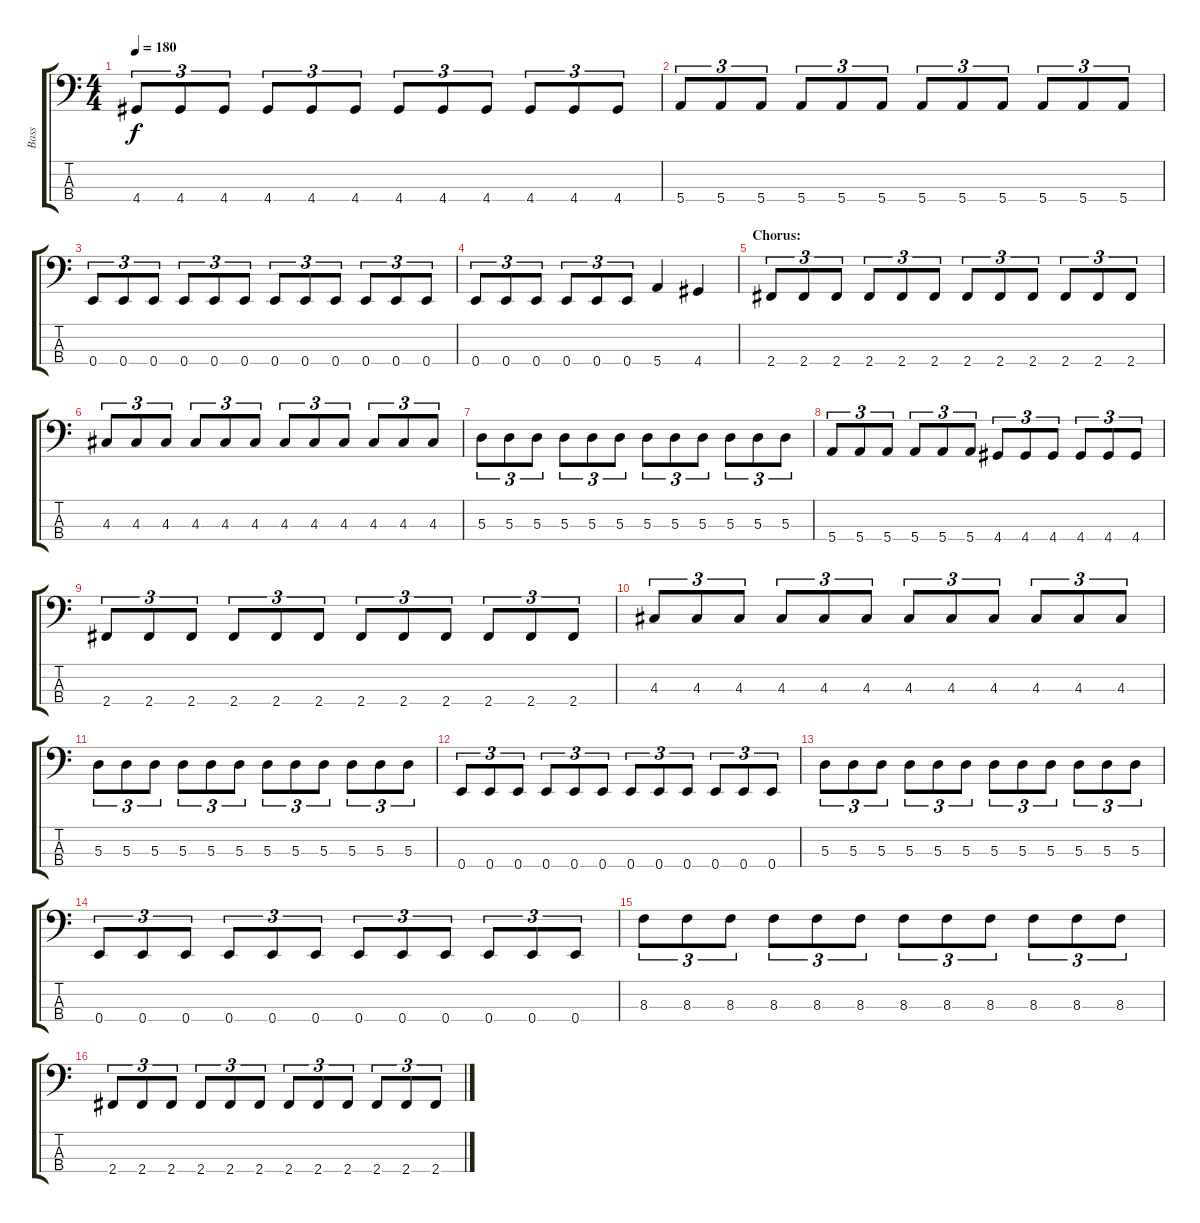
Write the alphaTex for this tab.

\track ("Bass" "Bass") {instrument slapbass2}
\staff {score tabs}
\tuning (G2 D2 A1 E1) {hide}
\ts (4 4)
\tempo 180
\clef f4
\ks c
4.4.8{tu (3 2) dy f} 4.4.8{tu (3 2)} 4.4.8{tu (3 2)} 4.4.8{tu (3 2)} 4.4.8{tu (3 2)} 4.4.8{tu (3 2)} 4.4.8{tu (3 2)} 4.4.8{tu (3 2)} 4.4.8{tu (3 2)} 4.4.8{tu (3 2)} 4.4.8{tu (3 2)} 4.4.8{tu (3 2)} |
5.4.8{tu (3 2)} 5.4.8{tu (3 2)} 5.4.8{tu (3 2)} 5.4.8{tu (3 2)} 5.4.8{tu (3 2)} 5.4.8{tu (3 2)} 5.4.8{tu (3 2)} 5.4.8{tu (3 2)} 5.4.8{tu (3 2)} 5.4.8{tu (3 2)} 5.4.8{tu (3 2)} 5.4.8{tu (3 2)} |
0.4.8{tu (3 2)} 0.4.8{tu (3 2)} 0.4.8{tu (3 2)} 0.4.8{tu (3 2)} 0.4.8{tu (3 2)} 0.4.8{tu (3 2)} 0.4.8{tu (3 2)} 0.4.8{tu (3 2)} 0.4.8{tu (3 2)} 0.4.8{tu (3 2)} 0.4.8{tu (3 2)} 0.4.8{tu (3 2)} |
0.4.8{tu (3 2)} 0.4.8{tu (3 2)} 0.4.8{tu (3 2)} 0.4.8{tu (3 2)} 0.4.8{tu (3 2)} 0.4.8{tu (3 2)} 5.4.4 4.4.4 |
\section ("" "Chorus:")
2.4.8{tu (3 2)} 2.4.8{tu (3 2)} 2.4.8{tu (3 2)} 2.4.8{tu (3 2)} 2.4.8{tu (3 2)} 2.4.8{tu (3 2)} 2.4.8{tu (3 2)} 2.4.8{tu (3 2)} 2.4.8{tu (3 2)} 2.4.8{tu (3 2)} 2.4.8{tu (3 2)} 2.4.8{tu (3 2)} |
4.3.8{tu (3 2)} 4.3.8{tu (3 2)} 4.3.8{tu (3 2)} 4.3.8{tu (3 2)} 4.3.8{tu (3 2)} 4.3.8{tu (3 2)} 4.3.8{tu (3 2)} 4.3.8{tu (3 2)} 4.3.8{tu (3 2)} 4.3.8{tu (3 2)} 4.3.8{tu (3 2)} 4.3.8{tu (3 2)} |
5.3.8{tu (3 2)} 5.3.8{tu (3 2)} 5.3.8{tu (3 2)} 5.3.8{tu (3 2)} 5.3.8{tu (3 2)} 5.3.8{tu (3 2)} 5.3.8{tu (3 2)} 5.3.8{tu (3 2)} 5.3.8{tu (3 2)} 5.3.8{tu (3 2)} 5.3.8{tu (3 2)} 5.3.8{tu (3 2)} |
5.4.8{tu (3 2)} 5.4.8{tu (3 2)} 5.4.8{tu (3 2)} 5.4.8{tu (3 2)} 5.4.8{tu (3 2)} 5.4.8{tu (3 2)} 4.4.8{tu (3 2)} 4.4.8{tu (3 2)} 4.4.8{tu (3 2)} 4.4.8{tu (3 2)} 4.4.8{tu (3 2)} 4.4.8{tu (3 2)} |
2.4.8{tu (3 2)} 2.4.8{tu (3 2)} 2.4.8{tu (3 2)} 2.4.8{tu (3 2)} 2.4.8{tu (3 2)} 2.4.8{tu (3 2)} 2.4.8{tu (3 2)} 2.4.8{tu (3 2)} 2.4.8{tu (3 2)} 2.4.8{tu (3 2)} 2.4.8{tu (3 2)} 2.4.8{tu (3 2)} |
4.3.8{tu (3 2)} 4.3.8{tu (3 2)} 4.3.8{tu (3 2)} 4.3.8{tu (3 2)} 4.3.8{tu (3 2)} 4.3.8{tu (3 2)} 4.3.8{tu (3 2)} 4.3.8{tu (3 2)} 4.3.8{tu (3 2)} 4.3.8{tu (3 2)} 4.3.8{tu (3 2)} 4.3.8{tu (3 2)} |
5.3.8{tu (3 2)} 5.3.8{tu (3 2)} 5.3.8{tu (3 2)} 5.3.8{tu (3 2)} 5.3.8{tu (3 2)} 5.3.8{tu (3 2)} 5.3.8{tu (3 2)} 5.3.8{tu (3 2)} 5.3.8{tu (3 2)} 5.3.8{tu (3 2)} 5.3.8{tu (3 2)} 5.3.8{tu (3 2)} |
0.4.8{tu (3 2)} 0.4.8{tu (3 2)} 0.4.8{tu (3 2)} 0.4.8{tu (3 2)} 0.4.8{tu (3 2)} 0.4.8{tu (3 2)} 0.4.8{tu (3 2)} 0.4.8{tu (3 2)} 0.4.8{tu (3 2)} 0.4.8{tu (3 2)} 0.4.8{tu (3 2)} 0.4.8{tu (3 2)} |
5.3.8{tu (3 2)} 5.3.8{tu (3 2)} 5.3.8{tu (3 2)} 5.3.8{tu (3 2)} 5.3.8{tu (3 2)} 5.3.8{tu (3 2)} 5.3.8{tu (3 2)} 5.3.8{tu (3 2)} 5.3.8{tu (3 2)} 5.3.8{tu (3 2)} 5.3.8{tu (3 2)} 5.3.8{tu (3 2)} |
0.4.8{tu (3 2)} 0.4.8{tu (3 2)} 0.4.8{tu (3 2)} 0.4.8{tu (3 2)} 0.4.8{tu (3 2)} 0.4.8{tu (3 2)} 0.4.8{tu (3 2)} 0.4.8{tu (3 2)} 0.4.8{tu (3 2)} 0.4.8{tu (3 2)} 0.4.8{tu (3 2)} 0.4.8{tu (3 2)} |
8.3.8{tu (3 2)} 8.3.8{tu (3 2)} 8.3.8{tu (3 2)} 8.3.8{tu (3 2)} 8.3.8{tu (3 2)} 8.3.8{tu (3 2)} 8.3.8{tu (3 2)} 8.3.8{tu (3 2)} 8.3.8{tu (3 2)} 8.3.8{tu (3 2)} 8.3.8{tu (3 2)} 8.3.8{tu (3 2)} |
2.4.8{tu (3 2)} 2.4.8{tu (3 2)} 2.4.8{tu (3 2)} 2.4.8{tu (3 2)} 2.4.8{tu (3 2)} 2.4.8{tu (3 2)} 2.4.8{tu (3 2)} 2.4.8{tu (3 2)} 2.4.8{tu (3 2)} 2.4.8{tu (3 2)} 2.4.8{tu (3 2)} 2.4.8{tu (3 2)}
